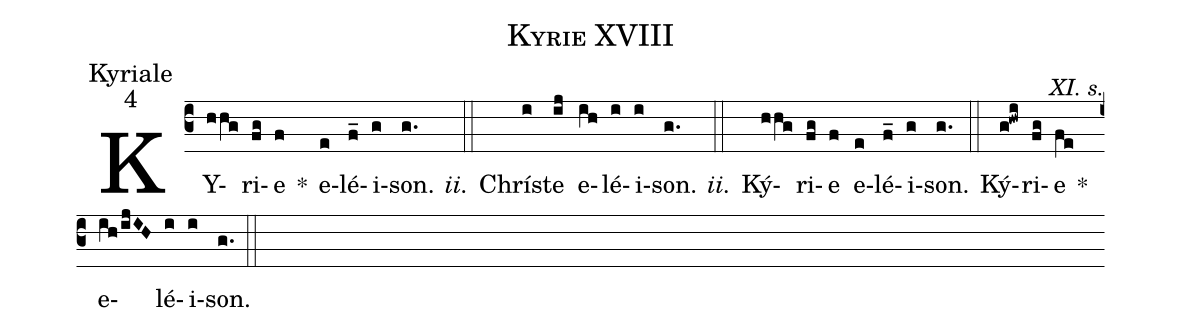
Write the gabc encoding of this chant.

name:Kyrie XVIII;
office-part:Kyriale;
mode:4;
commentary:XI. s.;
%%
(c3) KY(hhg)ri(fg)e(f) *() e(e)lé(f_)i(g)son.(g.) <i>ii.</i>(::)
Chrí(i)ste(ij) e(ih)lé(i)i(i)son.(g.) <i>ii.</i>(::)
Ký(hhg)ri(fg)e(f) e(e)lé(f_)i(g)son.(g.) (::)
Ký(g!hwi)ri(fg)e(fe) *() e(ih/ijIH)lé(i)i(i)son.(g.) (::)
